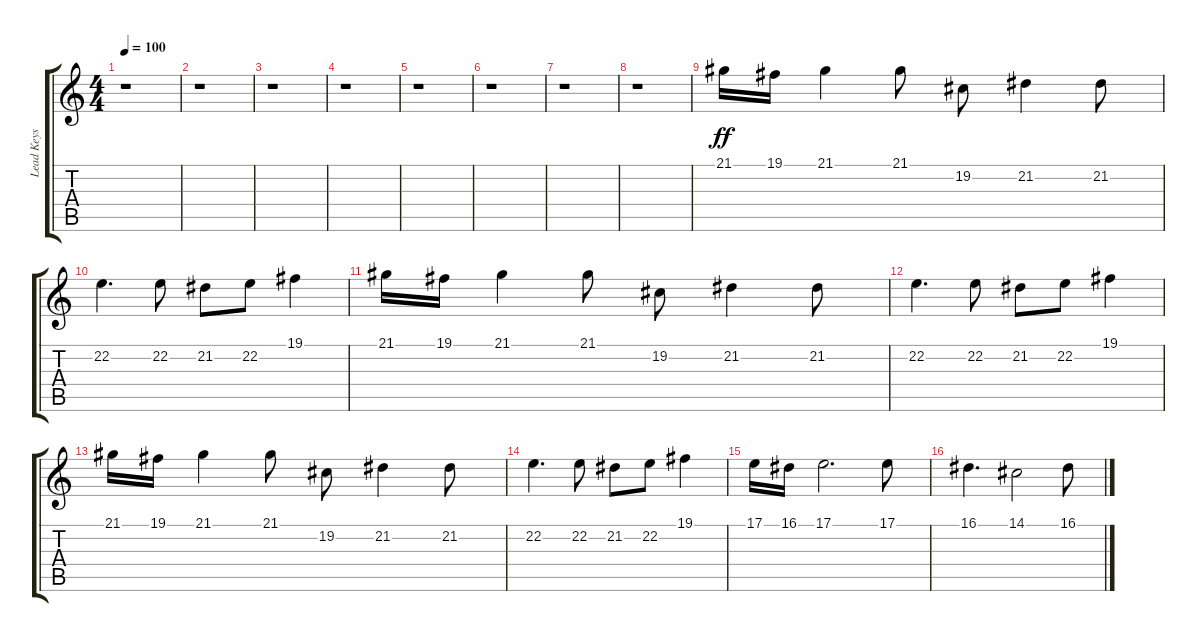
\track ("Lead Keys" "Lead Keys") {instrument electricpiano1}
\staff {score tabs}
\tuning (B3 Gb3 D3 A2 E2 B1) {hide}
\ts (4 4)
\tempo 100
\clef g2
\ks c
r.1{dy ff} |
r.1 |
r.1 |
r.1 |
r.1 |
r.1 |
r.1 |
r.1 |
21.1.16{balance 8} 19.1.16 21.1.4 21.1.8 19.2.8 21.2.4 21.2.8 |
22.2.4{d} 22.2.8 21.2.8 22.2.8 19.1.4 |
21.1.16 19.1.16 21.1.4 21.1.8 19.2.8 21.2.4 21.2.8 |
22.2.4{d} 22.2.8 21.2.8 22.2.8 19.1.4 |
21.1.16 19.1.16 21.1.4 21.1.8 19.2.8 21.2.4 21.2.8 |
22.2.4{d} 22.2.8 21.2.8 22.2.8 19.1.4 |
17.1.16 16.1.16 17.1.2{d} 17.1.8 |
16.1.4{d} 14.1.2 16.1.8
